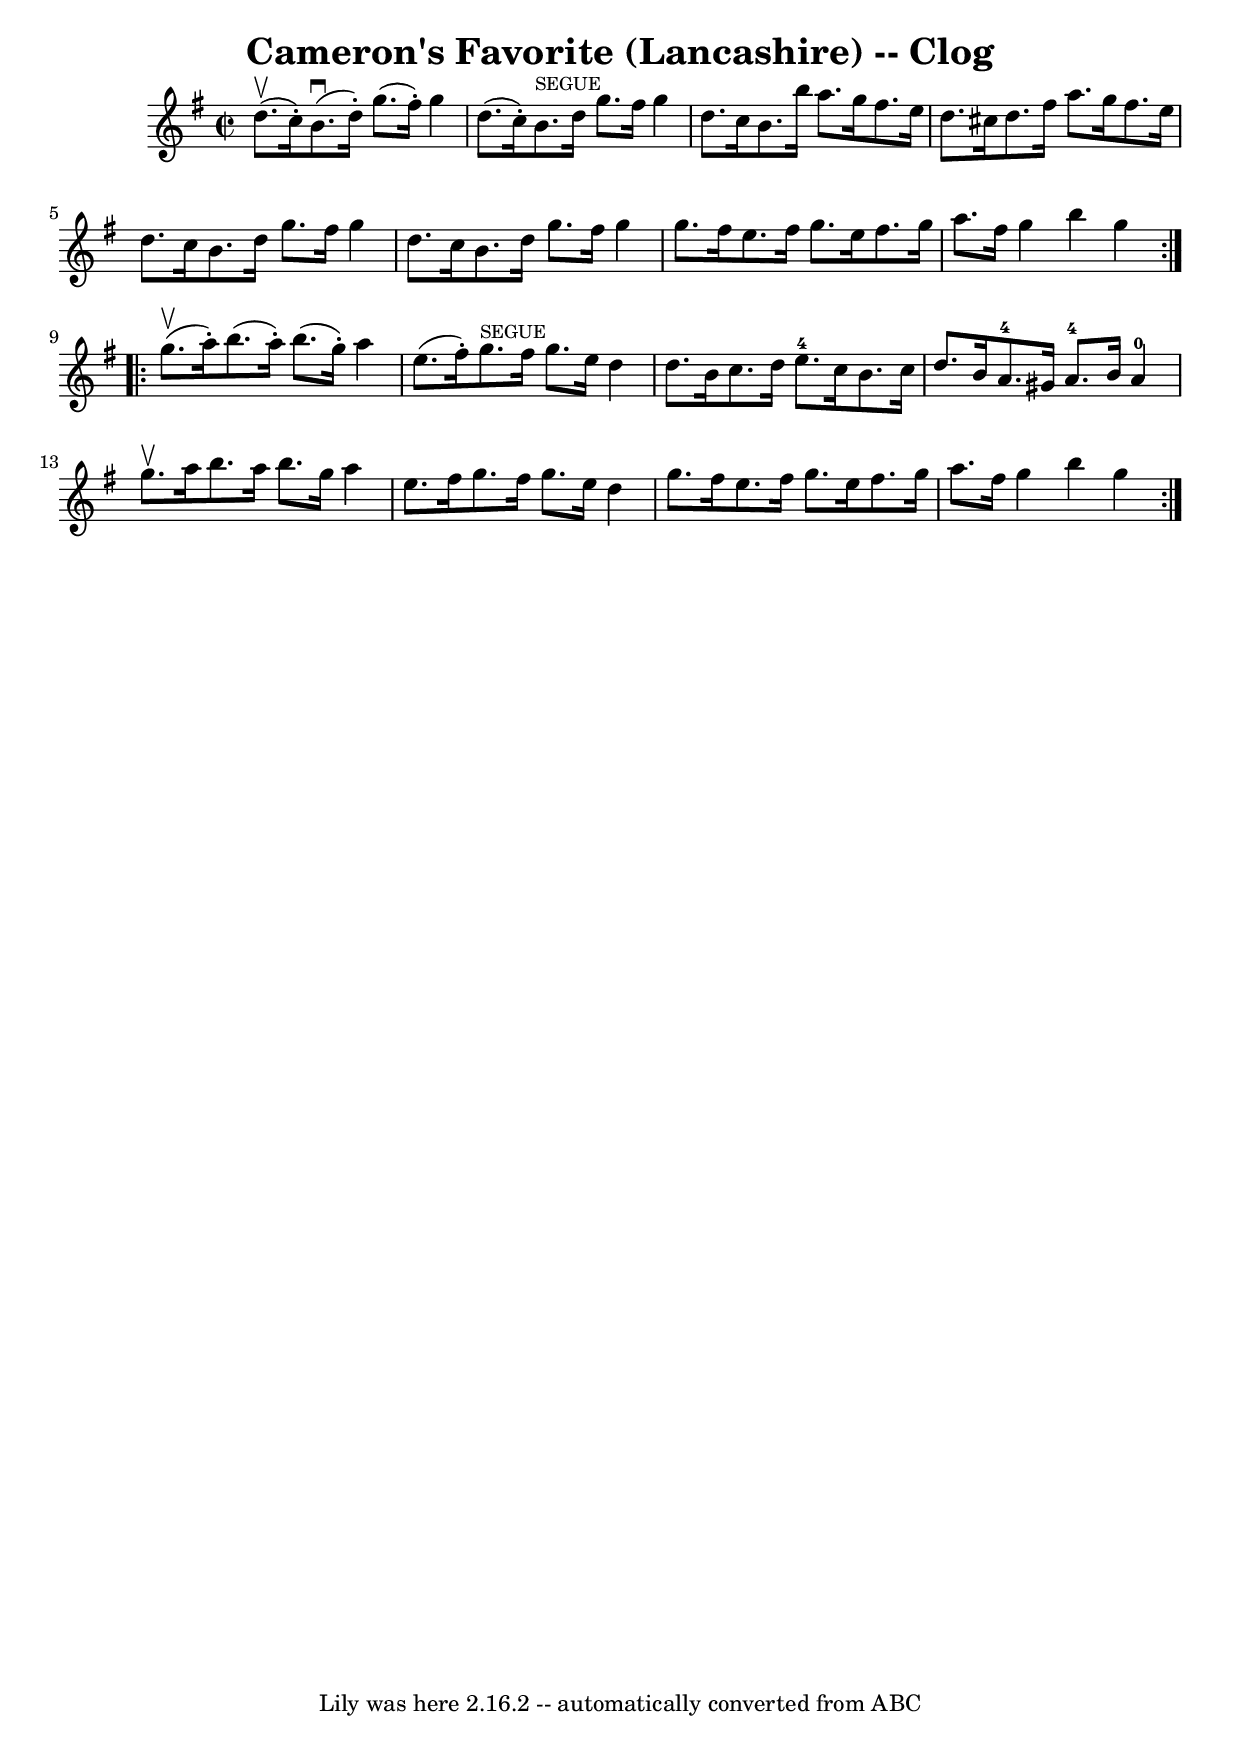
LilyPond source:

\version "2.16.2"
\include "Mammoth.ily"
\header {
  %% book = "Ryan's Mammoth Collection"
  crossRefNumber = "1"
  footnotes = "\\\\160 954"
  origin = "SCOTCH"
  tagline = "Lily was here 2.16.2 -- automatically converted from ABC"
  title = "Cameron's Favorite (Lancashire) -- Clog"

}
voicedefault =  {



  \repeat volta 2 {

    \override Staff.TimeSignature #'style = #'C
    \time 2/2 
    \key g \major d''8.^\upbow(c''16 -.) |
    b'8. 
    ^\downbow(d''16 -.) g''8. (fis''16 -.) g''4 d''8. (c''16 -. 
    -)   |
    b'8.^\segue d''16 g''8. fis''16 g''4 d''8.    
    c''16    |
    b'8. b''16 a''8. g''16 fis''8. e''16    
    d''8. cis''16    |
    d''8. fis''16 a''8. g''16 fis''8.    
    e''16 d''8. c''16    |
    b'8. d''16 g''8. fis''16    
    g''4 d''8. c''16    |
    b'8. d''16 g''8. fis''16 g''4  
    g''8. fis''16    |
    e''8. fis''16 g''8. e''16 fis''8.  
    g''16 a''8. fis''16    |
    g''4 b''4 g''4  
  }     

  \repeat volta 2 {
    g''8.^\upbow(a''16 -.) |
    b''8. (a''16 
    -.) b''8. (g''16 -.) a''4 e''8. (fis''16 -.)   |
    
    g''8.^\segue fis''16 g''8. e''16 d''4 d''8. b'16    |
    
    c''8. d''16 e''8.-4 c''16 b'8. c''16 d''8. b'16    
    |
    a'8.-4 gis'16 a'8.-4 b'16 a'4-0 g''8. 
    ^\upbow a''16    |
    b''8. a''16 b''8. g''16 a''4    
    e''8. fis''16    |
    g''8. fis''16 g''8. e''16 d''4    
    g''8. fis''16    |
    e''8. fis''16 g''8. e''16 fis''8.    
    g''16 a''8. fis''16    |
    g''4 b''4 g''4  
  }   

}

\score{
  <<

    \context Staff="default"
    {
      \voicedefault 
      
    }

  >>
  \layout {
    
  }
  \midi {
  }

}
